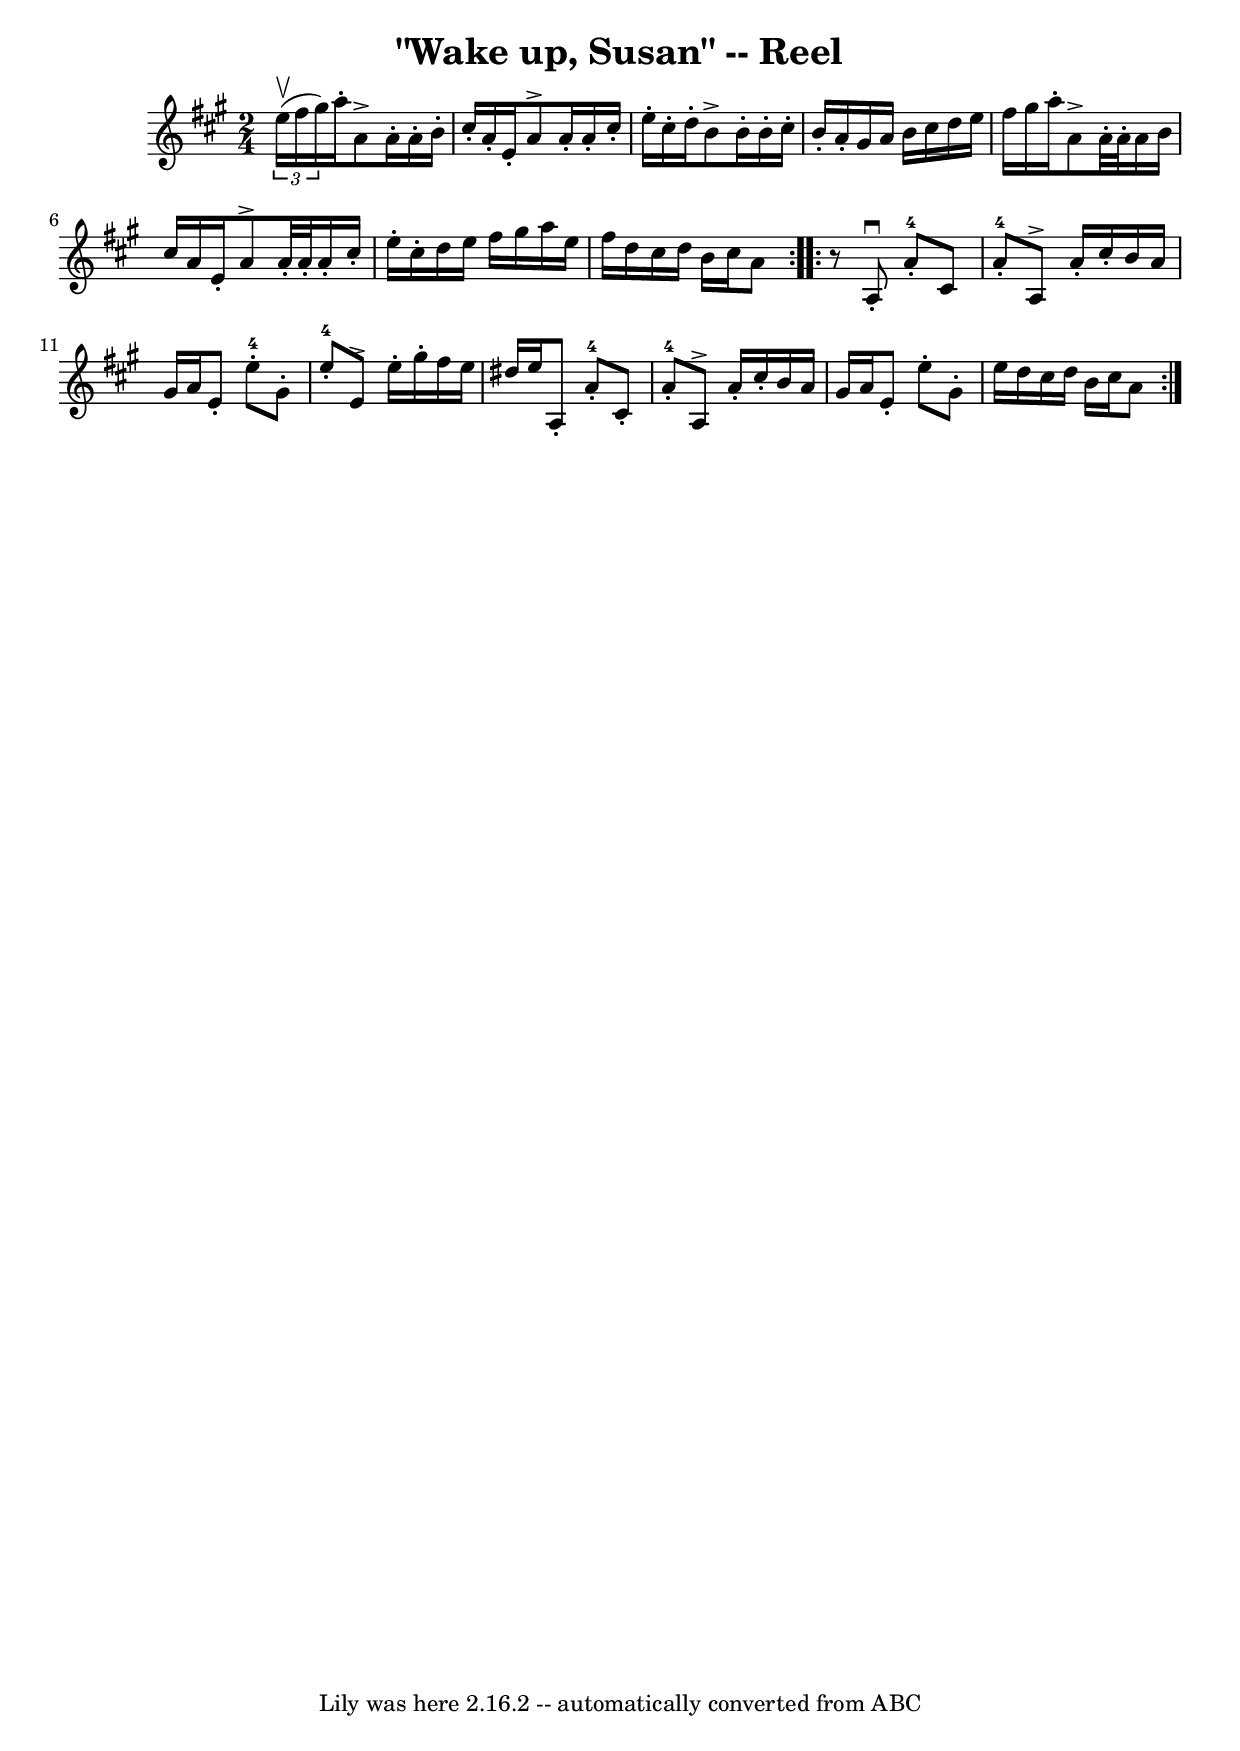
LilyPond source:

\version "2.16.2"
\include "Mammoth.ily"
\header {
  %% book = "Ryan's Mammoth Collection"
  crossRefNumber = "1"
  footnotes = "\\\\150"
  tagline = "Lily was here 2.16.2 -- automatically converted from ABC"
  title = "\"Wake up, Susan\" -- Reel"

}
voicedefault =  {



  \repeat volta 2 {

    \time 2/4 
    \key a \major
    \times 2/3 { e''16^\upbow(fis''16 gis''16  
		 -) 
	       } |
    a''16 -. a'8^\accent a'16 -. a'16 -. b'16 -.   
    cis''16 -. a'16 -.   |
    e'16 -. a'8^\accent a'16 -. a'16 -.   
    cis''16 -. e''16 -. cis''16 -.   |
    d''16 -. b'8^\accent b'16 -. b'16 -. cis''16 -. b'16 -. a'16 -.   |
    gis'16 a'16    
    b'16 cis''16 d''16 e''16 fis''16 gis''16    |
    a''16 -. a'8^\accent a'32 -. a'32 -. a'16 b'16 cis''16 a'16    
    |
    e'16 -. a'8^\accent a'32 -. a'32 -. a'16 -. cis''16 -.   
    e''16 -. cis''16 -.   |
    d''16 e''16 fis''16 gis''16    
    a''16 e''16 fis''16 d''16    |
    cis''16 d''16 b'16    
    cis''16 a'8    
  } 
  \repeat volta 2 {
    r8 |
    a8^\downbow-. a'8 -4-. cis'8 a'8-4-.   |
    a8^\accent a'16 -. cis''16 -.   
    b'16 a'16 gis'16 a'16    |
    e'8 -. e''8-4-. gis'8 -.   
    e''8-4-.   |
    e'8^\accent e''16 -. gis''16 -. fis''16    
    e''16 dis''16 e''16      |
    a8 -. a'8-4-. cis'8 -. a'8 -4-.   |
    a8^\accent a'16 -. cis''16 -. b'16 a'16 gis'16 
    a'16    |
    e'8 -. e''8 -. gis'8 -. e''16 d''16    |
    
    cis''16 d''16 b'16 cis''16 a'8    
  }   

}

\score{
  <<

    \context Staff="default"
    {
      \voicedefault 
      
    }

  >>
  \layout {
    
  }
  \midi {
  }

}
